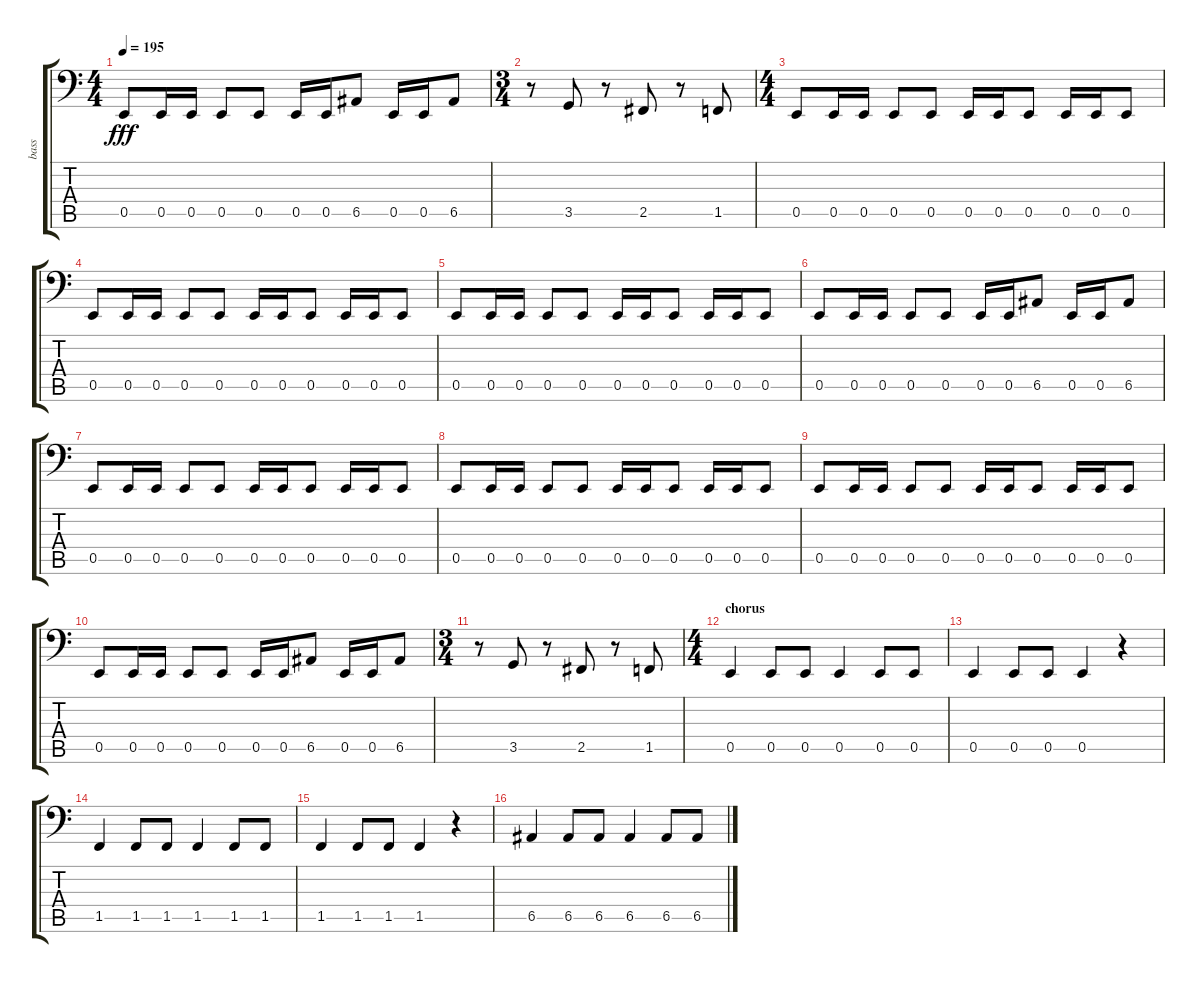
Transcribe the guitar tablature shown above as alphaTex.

\track ("bass" "bass") {instrument electricbassfinger}
\staff {score tabs}
\tuning (C3 G2 D2 A1 E1 B0) {hide}
\ts (4 4)
\tempo 195
\clef f4
\ks c
0.5.8{dy fff} 0.5.16 0.5.16 0.5.8 0.5.8 0.5.16 0.5.16 6.5.8 0.5.16 0.5.16 6.5.8 |
\ts (3 4)
r.8 3.5.8 r.8 2.5.8 r.8 1.5.8 |
\ts (4 4)
0.5.8 0.5.16 0.5.16 0.5.8 0.5.8 0.5.16 0.5.16 0.5.8 0.5.16 0.5.16 0.5.8 |
0.5.8 0.5.16 0.5.16 0.5.8 0.5.8 0.5.16 0.5.16 0.5.8 0.5.16 0.5.16 0.5.8 |
0.5.8 0.5.16 0.5.16 0.5.8 0.5.8 0.5.16 0.5.16 0.5.8 0.5.16 0.5.16 0.5.8 |
0.5.8 0.5.16 0.5.16 0.5.8 0.5.8 0.5.16 0.5.16 6.5.8 0.5.16 0.5.16 6.5.8 |
0.5.8 0.5.16 0.5.16 0.5.8 0.5.8 0.5.16 0.5.16 0.5.8 0.5.16 0.5.16 0.5.8 |
0.5.8 0.5.16 0.5.16 0.5.8 0.5.8 0.5.16 0.5.16 0.5.8 0.5.16 0.5.16 0.5.8 |
0.5.8 0.5.16 0.5.16 0.5.8 0.5.8 0.5.16 0.5.16 0.5.8 0.5.16 0.5.16 0.5.8 |
0.5.8 0.5.16 0.5.16 0.5.8 0.5.8 0.5.16 0.5.16 6.5.8 0.5.16 0.5.16 6.5.8 |
\ts (3 4)
r.8 3.5.8 r.8 2.5.8 r.8 1.5.8 |
\ts (4 4)
\section ("" "chorus")
0.5.4 0.5.8 0.5.8 0.5.4 0.5.8 0.5.8 |
0.5.4 0.5.8 0.5.8 0.5.4 r.4 |
1.5.4 1.5.8 1.5.8 1.5.4 1.5.8 1.5.8 |
1.5.4 1.5.8 1.5.8 1.5.4 r.4 |
6.5.4 6.5.8 6.5.8 6.5.4 6.5.8 6.5.8
